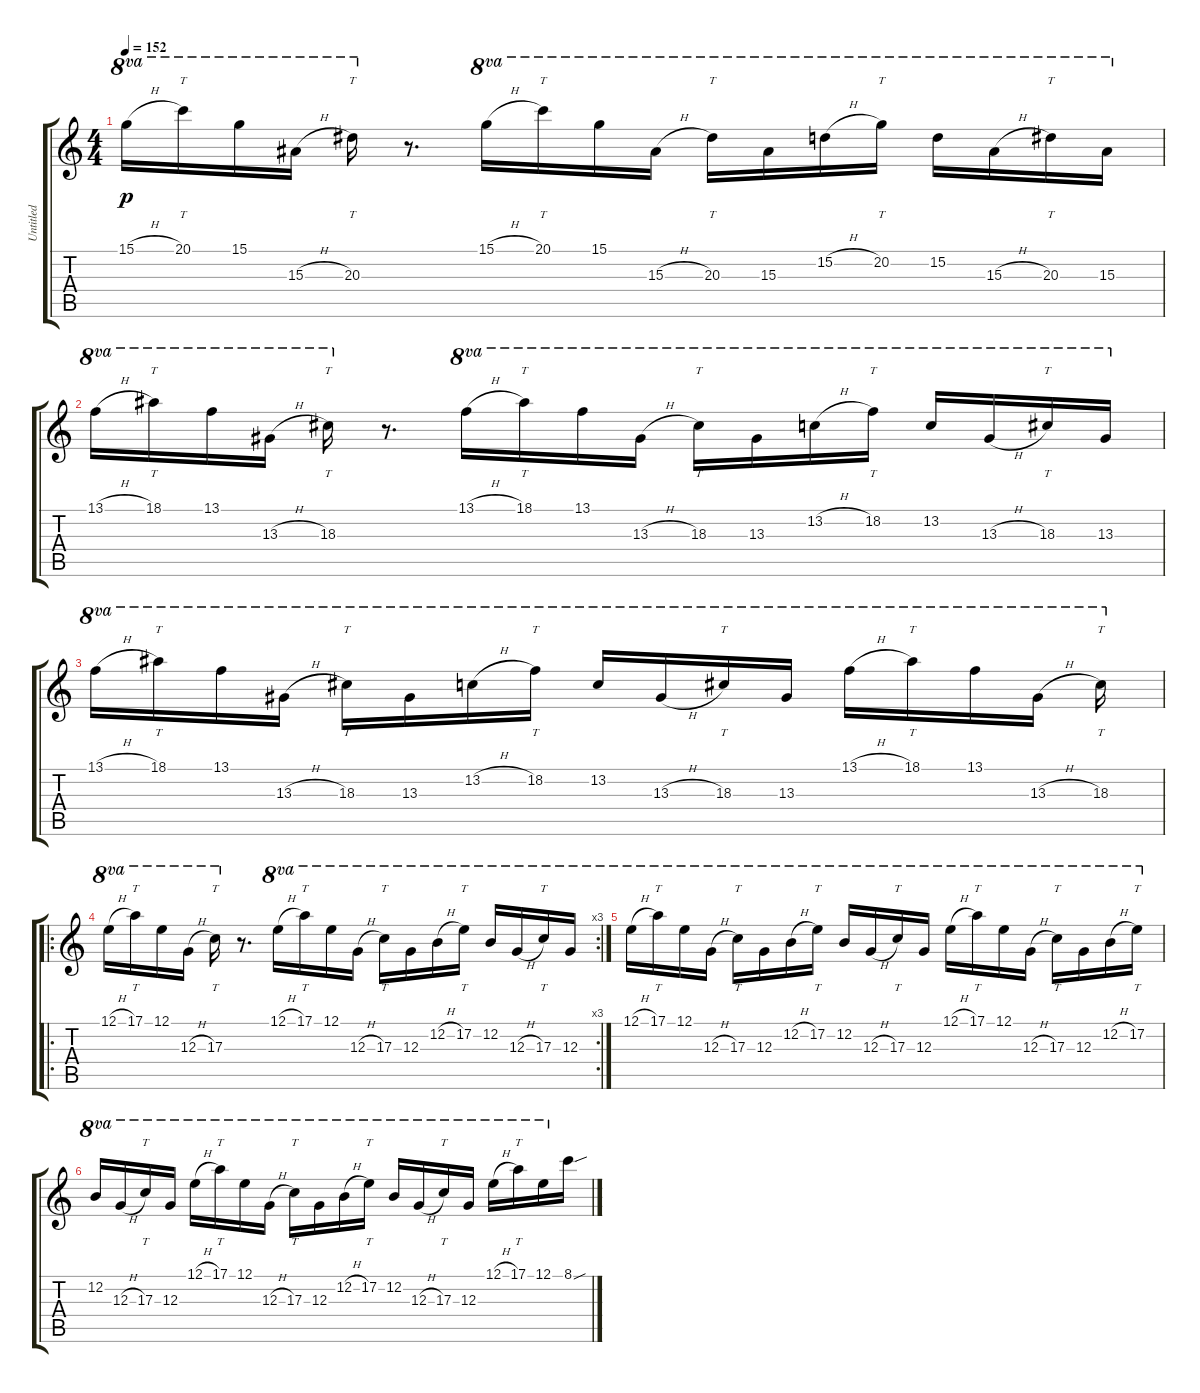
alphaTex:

\track ("Untitled" "Untitled") {instrument overdrivenguitar}
\staff {score tabs}
\tuning (E4 B3 G3 D3 A2 E2) {hide}
\ts (4 4)
\tempo 152
\clef g2
\ks c
15.1{h}.16{ot 8va dy p} 20.1.16{tt ot 8va} 15.1.16{ot 8va} 15.3{h}.16{ot 8va} 20.3.16{tt ot 8va} r.8{d} 15.1{h}.16{ot 8va} 20.1.16{tt ot 8va} 15.1.16{ot 8va} 15.3{h}.16{ot 8va} 20.3.16{tt ot 8va} 15.3.16{ot 8va} 15.2{h}.16{ot 8va} 20.2.16{tt ot 8va} 15.2.16{ot 8va} 15.3{h}.16{ot 8va} 20.3.16{tt ot 8va} 15.3.16{ot 8va} |
13.1{h}.16{ot 8va} 18.1.16{tt ot 8va} 13.1.16{ot 8va} 13.3{h}.16{ot 8va} 18.3.16{tt ot 8va} r.8{d} 13.1{h}.16{ot 8va} 18.1.16{tt ot 8va} 13.1.16{ot 8va} 13.3{h}.16{ot 8va} 18.3.16{tt ot 8va} 13.3.16{ot 8va} 13.2{h}.16{ot 8va} 18.2.16{tt ot 8va} 13.2.16{ot 8va} 13.3{h}.16{ot 8va} 18.3.16{tt ot 8va} 13.3.16{ot 8va} |
13.1{h}.16{ot 8va} 18.1.16{tt ot 8va} 13.1.16{ot 8va} 13.3{h}.16{ot 8va} 18.3.16{tt ot 8va} 13.3.16{ot 8va} 13.2{h}.16{ot 8va} 18.2.16{tt ot 8va} 13.2.16{ot 8va} 13.3{h}.16{ot 8va} 18.3.16{tt ot 8va} 13.3.16{ot 8va} 13.1{h}.16{ot 8va} 18.1.16{tt ot 8va} 13.1.16{ot 8va} 13.3{h}.16{ot 8va} 18.3.16{tt ot 8va} |
\ro
\rc 3
12.1{h}.16{ot 8va} 17.1.16{tt ot 8va} 12.1.16{ot 8va} 12.3{h}.16{ot 8va} 17.3.16{tt ot 8va} r.8{d} 12.1{h}.16{ot 8va} 17.1.16{tt ot 8va} 12.1.16{ot 8va} 12.3{h}.16{ot 8va} 17.3.16{tt ot 8va} 12.3.16{ot 8va} 12.2{h}.16{ot 8va} 17.2.16{tt ot 8va} 12.2.16{ot 8va} 12.3{h}.16{ot 8va} 17.3.16{tt ot 8va} 12.3.16{ot 8va} |
12.1{h}.16{ot 8va} 17.1.16{tt ot 8va} 12.1.16{ot 8va} 12.3{h}.16{ot 8va} 17.3.16{tt ot 8va} 12.3.16{ot 8va} 12.2{h}.16{ot 8va} 17.2.16{tt ot 8va} 12.2.16{ot 8va} 12.3{h}.16{ot 8va} 17.3.16{tt ot 8va} 12.3.16{ot 8va} 12.1{h}.16{ot 8va} 17.1.16{tt ot 8va} 12.1.16{ot 8va} 12.3{h}.16{ot 8va} 17.3.16{tt ot 8va} 12.3.16{ot 8va} 12.2{h}.16{ot 8va} 17.2.16{tt ot 8va} |
12.2.16{ot 8va} 12.3{h}.16{ot 8va} 17.3.16{tt ot 8va} 12.3.16{ot 8va} 12.1{h}.16{ot 8va} 17.1.16{tt ot 8va} 12.1.16{ot 8va} 12.3{h}.16{ot 8va} 17.3.16{tt ot 8va} 12.3.16{ot 8va} 12.2{h}.16{ot 8va} 17.2.16{tt ot 8va} 12.2.16{ot 8va} 12.3{h}.16{ot 8va} 17.3.16{tt ot 8va} 12.3.16{ot 8va} 12.1{h}.16{ot 8va} 17.1.16{tt ot 8va} 12.1.16{ot 8va} 8.1{sou}.16
